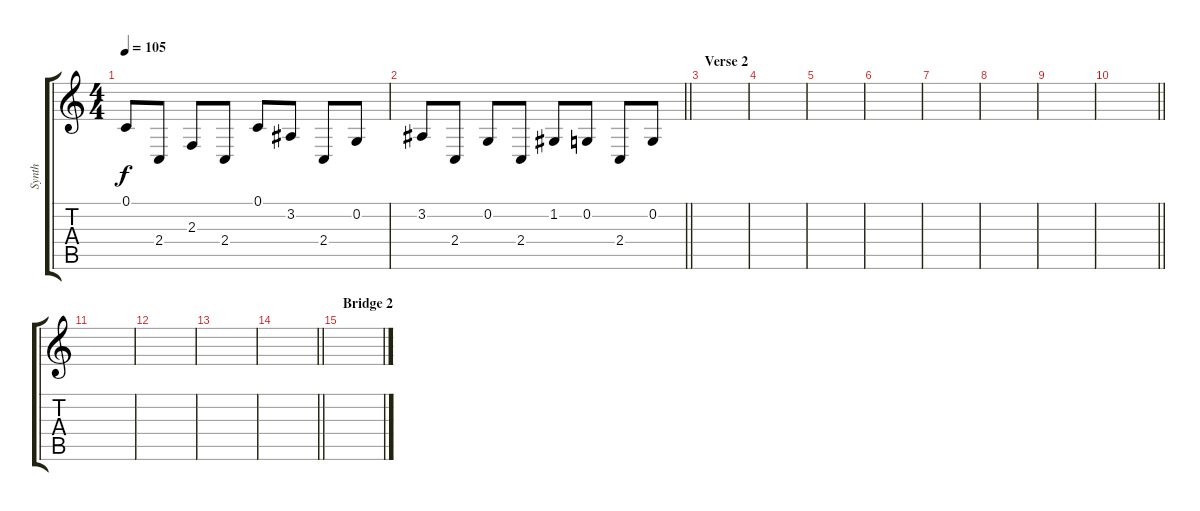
\track ("Synth" "Synth") {instrument lead2sawtooth}
\staff {score tabs}
\tuning (C4 G3 Eb3 Bb2 F2 C2) {hide}
\ts (4 4)
\tempo 105
\clef g2
\ks c
0.1.8{dy f} 2.4.8 2.3.8 2.4.8 0.1.8 3.2.8 2.4.8 0.2.8 |
\barLineRight lightlight
3.2.8 2.4.8 0.2.8 2.4.8 1.2.8 0.2.8 2.4.8 0.2.8 |
\section ("" "Verse 2")
|
|
|
|
|
|
|
\barLineRight lightlight
|
|
|
|
\barLineRight lightlight
|
\section ("" "Bridge 2")
